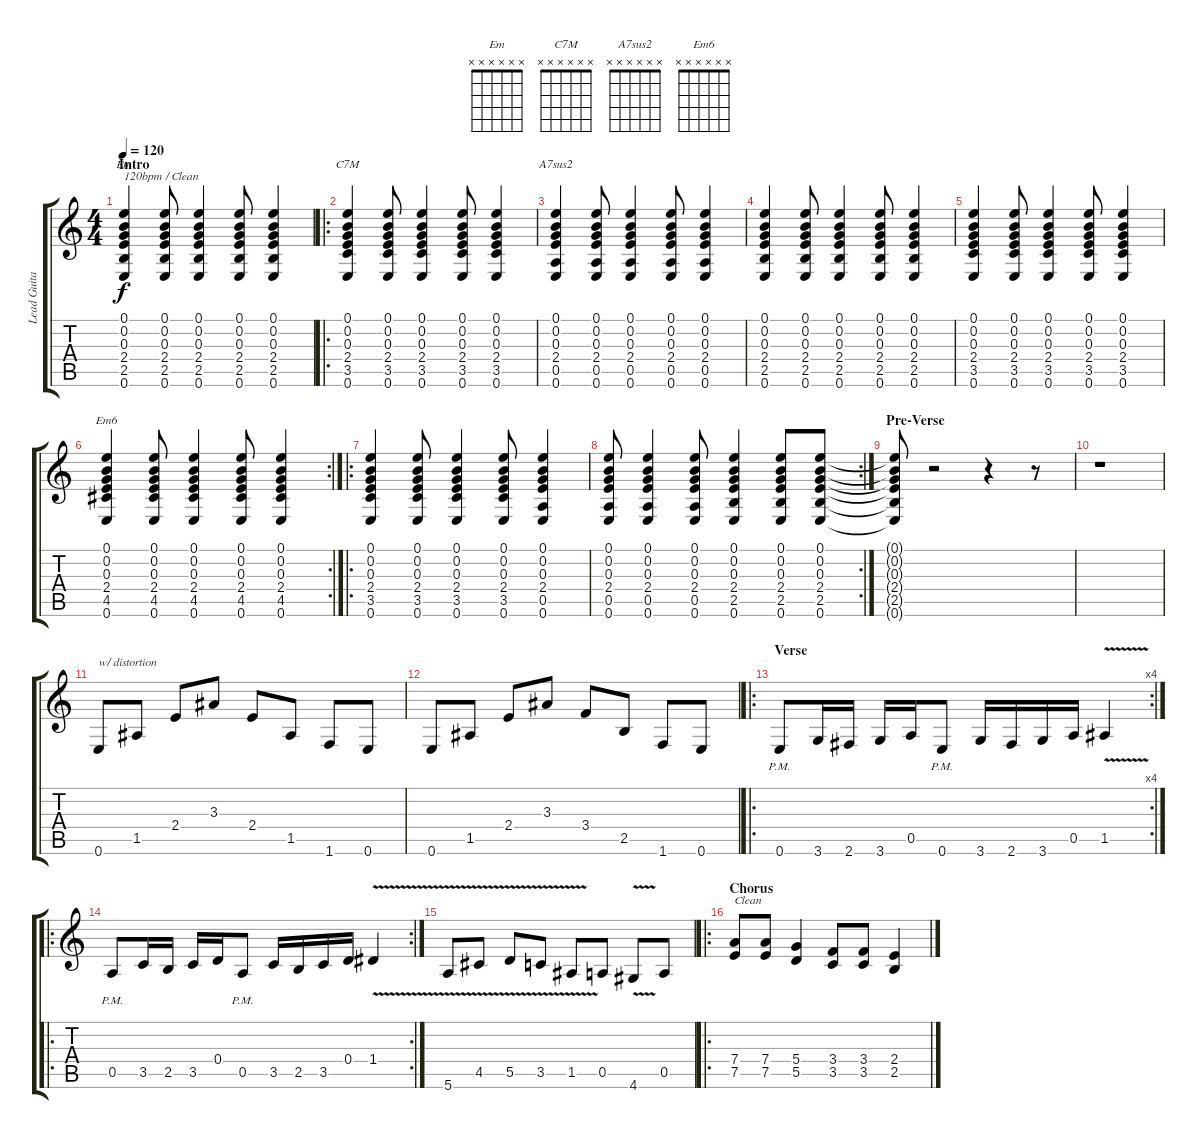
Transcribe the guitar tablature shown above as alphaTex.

\track ("Lead Guitar" "Lead Guita") {instrument acousticguitarnylon}
\staff {score tabs}
\tuning (E4 B3 G3 D3 A2 E2) {hide}
\chord ("Em" x x x x x x)
\chord ("C7M" x x x x x x)
\chord ("A7sus2" x x x x x x)
\chord ("Em6" x x x x x x)
\ts (4 4)
\section ("" "Intro")
\tempo 120
\clef g2
\ks c
(0.1 0.2 0.3 2.4 2.5 0.6).4{ch "Em" txt "120bpm / Clean" dy f instrument acousticguitarnylon} (0.1 0.2 0.3 2.4 2.5 0.6).8 (0.1 0.2 0.3 2.4 2.5 0.6).4 (0.1 0.2 0.3 2.4 2.5 0.6).8 (0.1 0.2 0.3 2.4 2.5 0.6).4 |
\ro
(0.1 0.2 0.3 2.4 3.5 0.6).4{ch "C7M"} (0.1 0.2 0.3 2.4 3.5 0.6).8 (0.1 0.2 0.3 2.4 3.5 0.6).4 (0.1 0.2 0.3 2.4 3.5 0.6).8 (0.1 0.2 0.3 2.4 3.5 0.6).4 |
(0.1 0.2 0.3 2.4 0.5 0.6).4{ch "A7sus2"} (0.1 0.2 0.3 2.4 0.5 0.6).8 (0.1 0.2 0.3 2.4 0.5 0.6).4 (0.1 0.2 0.3 2.4 0.5 0.6).8 (0.1 0.2 0.3 2.4 0.5 0.6).4 |
(0.1 0.2 0.3 2.4 2.5 0.6).4 (0.1 0.2 0.3 2.4 2.5 0.6).8 (0.1 0.2 0.3 2.4 2.5 0.6).4 (0.1 0.2 0.3 2.4 2.5 0.6).8 (0.1 0.2 0.3 2.4 2.5 0.6).4 |
(0.1 0.2 0.3 2.4 3.5 0.6).4 (0.1 0.2 0.3 2.4 3.5 0.6).8 (0.1 0.2 0.3 2.4 3.5 0.6).4 (0.1 0.2 0.3 2.4 3.5 0.6).8 (0.1 0.2 0.3 2.4 3.5 0.6).4 |
\rc 2
(0.1 0.2 0.3 2.4 4.5 0.6).4{ch "Em6"} (0.1 0.2 0.3 2.4 4.5 0.6).8 (0.1 0.2 0.3 2.4 4.5 0.6).4 (0.1 0.2 0.3 2.4 4.5 0.6).8 (0.1 0.2 0.3 2.4 4.5 0.6).4 |
\ro
(0.1 0.2 0.3 2.4 3.5 0.6).4 (0.1 0.2 0.3 2.4 3.5 0.6).8 (0.1 0.2 0.3 2.4 3.5 0.6).4 (0.1 0.2 0.3 2.4 3.5 0.6).8 (0.1 0.2 0.3 2.4 0.5 0.6).4 |
\rc 2
(0.1 0.2 0.3 2.4 0.5 0.6).8 (0.1 0.2 0.3 2.4 0.5 0.6).4 (0.1 0.2 0.3 2.4 0.5 0.6).8 (0.1 0.2 0.3 2.4 2.5 0.6).4 (0.1 0.2 0.3 2.4 2.5 0.6).8 (0.1 0.2 0.3 2.4 2.5 0.6).8 |
\section ("" "Pre-Verse")
(0.1{t} 0.2{t} 0.3{t} 2.4{t} 2.5{t} 0.6{t}).8 r.2 r.4 r.8 |
r.1 |
0.6.8{txt "w/ distortion" instrument distortionguitar} 1.5.8 2.4.8 3.3.8 2.4.8 1.5.8 1.6.8 0.6.8 |
0.6.8 1.5.8 2.4.8 3.3.8 3.4.8 2.5.8 1.6.8 0.6.8 |
\ro
\rc 4
\section ("" "Verse")
0.6{pm}.8 3.6.16 2.6.16 3.6.16 0.5.16 0.6{pm}.8 3.6.16 2.6.16 3.6.16 0.5.16 1.5{v}.4 |
\ro
\rc 2
0.5{pm}.8 3.5.16 2.5.16 3.5.16 0.4.16 0.5{pm}.8 3.5.16 2.5.16 3.5.16 0.4.16 1.4{v}.4 |
5.6{v}.8 4.5{v}.8 5.5{v}.8 3.5{v}.8 1.5{v}.8 0.5.8 4.6{v}.8 0.5.8 |
\ro
\section ("" "Chorus")
(7.4 7.5).8{txt "Clean" instrument acousticguitarnylon} (7.4 7.5).8 (5.4 5.5).4 (3.4 3.5).8 (3.4 3.5).8 (2.4 2.5).4
